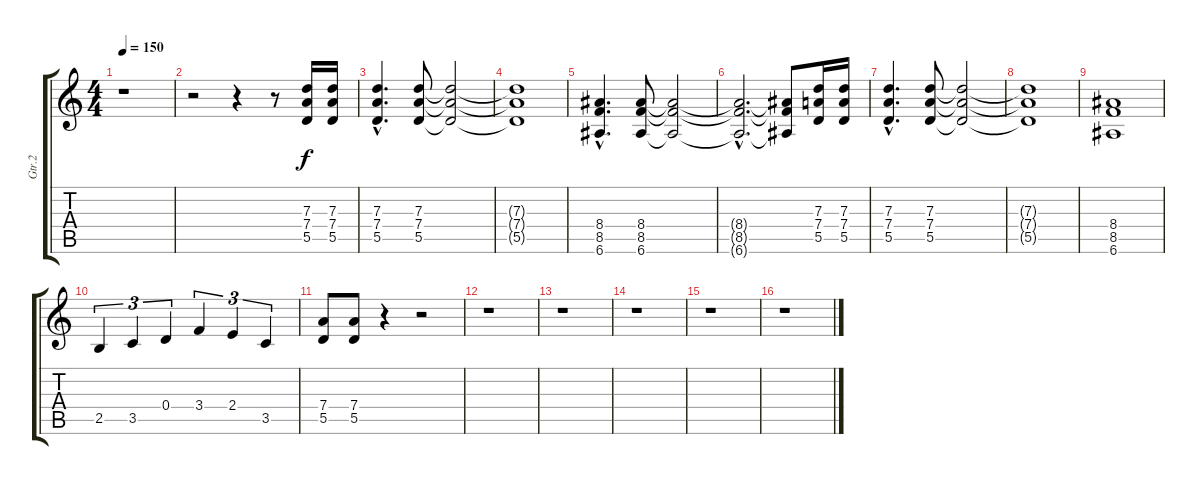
\track ("Gtr.2" "Gtr.2") {instrument overdrivenguitar}
\staff {score tabs}
\tuning (E4 B3 G3 D3 A2 E2) {hide}
\ts (4 4)
\tempo 150
\clef g2
\ks c
r.1{dy f instrument overdrivenguitar} |
r.2 r.4 r.8 (7.3 7.4 5.5).16 (7.3 7.4 5.5).16 |
(7.3{hac} 7.4{hac} 5.5{hac}).4{d} (7.3 7.4 5.5).8 (7.3{t} 7.4{t} 5.5{t}).2 |
(7.3{t} 7.4{t} 5.5{t}).1 |
(8.4{hac} 8.5{hac} 6.6{hac}).4{d} (8.4 8.5 6.6).8 (8.4{t} 8.5{t} 6.6{t}).2 |
(8.4{hac t} 8.5{hac t} 6.6{hac t}).2{d} (8.4{t} 8.5{t} 6.6{t}).8 (7.3 7.4 5.5).16 (7.3 7.4 5.5).16 |
(7.3{hac} 7.4{hac} 5.5{hac}).4{d} (7.3 7.4 5.5).8 (7.3{t} 7.4{t} 5.5{t}).2 |
(7.3{t} 7.4{t} 5.5{t}).1 |
(8.4 8.5 6.6).1 |
2.5.4{tu (3 2)} 3.5.4{tu (3 2)} 0.4.4{tu (3 2)} 3.4.4{tu (3 2)} 2.4.4{tu (3 2)} 3.5.4{tu (3 2)} |
(7.4 5.5).8 (7.4 5.5).8 r.4 r.2 |
r.1 |
r.1 |
r.1 |
r.1 |
r.1
